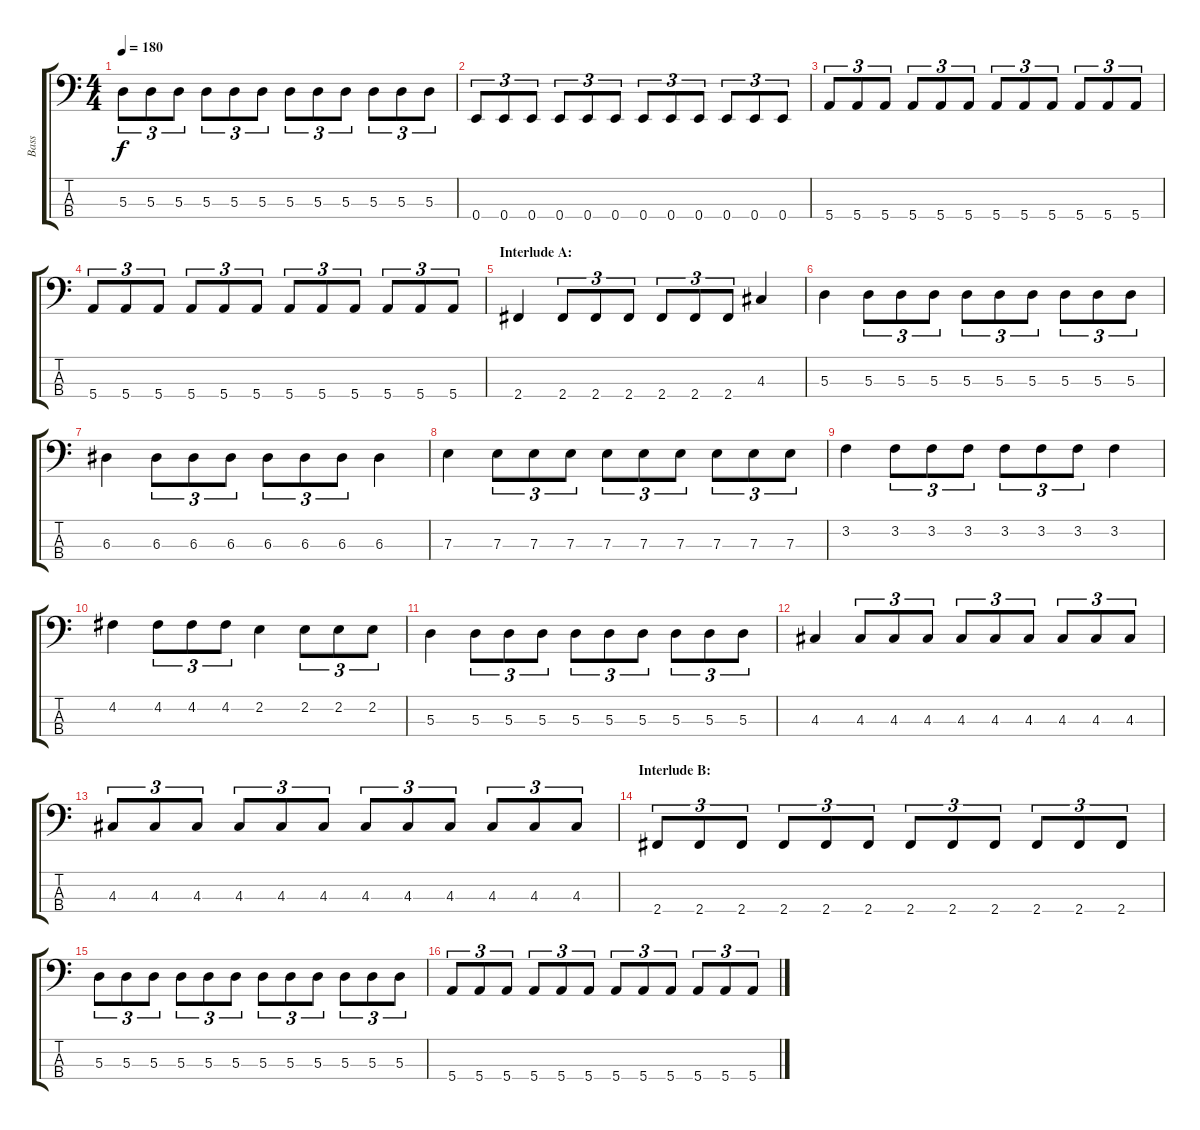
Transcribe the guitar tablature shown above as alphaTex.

\track ("Bass" "Bass") {instrument slapbass2}
\staff {score tabs}
\tuning (G2 D2 A1 E1) {hide}
\ts (4 4)
\tempo 180
\clef f4
\ks c
5.3.8{tu (3 2) dy f} 5.3.8{tu (3 2)} 5.3.8{tu (3 2)} 5.3.8{tu (3 2)} 5.3.8{tu (3 2)} 5.3.8{tu (3 2)} 5.3.8{tu (3 2)} 5.3.8{tu (3 2)} 5.3.8{tu (3 2)} 5.3.8{tu (3 2)} 5.3.8{tu (3 2)} 5.3.8{tu (3 2)} |
0.4.8{tu (3 2)} 0.4.8{tu (3 2)} 0.4.8{tu (3 2)} 0.4.8{tu (3 2)} 0.4.8{tu (3 2)} 0.4.8{tu (3 2)} 0.4.8{tu (3 2)} 0.4.8{tu (3 2)} 0.4.8{tu (3 2)} 0.4.8{tu (3 2)} 0.4.8{tu (3 2)} 0.4.8{tu (3 2)} |
5.4.8{tu (3 2)} 5.4.8{tu (3 2)} 5.4.8{tu (3 2)} 5.4.8{tu (3 2)} 5.4.8{tu (3 2)} 5.4.8{tu (3 2)} 5.4.8{tu (3 2)} 5.4.8{tu (3 2)} 5.4.8{tu (3 2)} 5.4.8{tu (3 2)} 5.4.8{tu (3 2)} 5.4.8{tu (3 2)} |
5.4.8{tu (3 2)} 5.4.8{tu (3 2)} 5.4.8{tu (3 2)} 5.4.8{tu (3 2)} 5.4.8{tu (3 2)} 5.4.8{tu (3 2)} 5.4.8{tu (3 2)} 5.4.8{tu (3 2)} 5.4.8{tu (3 2)} 5.4.8{tu (3 2)} 5.4.8{tu (3 2)} 5.4.8{tu (3 2)} |
\section ("" "Interlude A:")
2.4.4 2.4.8{tu (3 2)} 2.4.8{tu (3 2)} 2.4.8{tu (3 2)} 2.4.8{tu (3 2)} 2.4.8{tu (3 2)} 2.4.8{tu (3 2)} 4.3.4 |
5.3.4 5.3.8{tu (3 2)} 5.3.8{tu (3 2)} 5.3.8{tu (3 2)} 5.3.8{tu (3 2)} 5.3.8{tu (3 2)} 5.3.8{tu (3 2)} 5.3.8{tu (3 2)} 5.3.8{tu (3 2)} 5.3.8{tu (3 2)} |
6.3.4 6.3.8{tu (3 2)} 6.3.8{tu (3 2)} 6.3.8{tu (3 2)} 6.3.8{tu (3 2)} 6.3.8{tu (3 2)} 6.3.8{tu (3 2)} 6.3.4 |
7.3.4 7.3.8{tu (3 2)} 7.3.8{tu (3 2)} 7.3.8{tu (3 2)} 7.3.8{tu (3 2)} 7.3.8{tu (3 2)} 7.3.8{tu (3 2)} 7.3.8{tu (3 2)} 7.3.8{tu (3 2)} 7.3.8{tu (3 2)} |
3.2.4 3.2.8{tu (3 2)} 3.2.8{tu (3 2)} 3.2.8{tu (3 2)} 3.2.8{tu (3 2)} 3.2.8{tu (3 2)} 3.2.8{tu (3 2)} 3.2.4 |
4.2.4 4.2.8{tu (3 2)} 4.2.8{tu (3 2)} 4.2.8{tu (3 2)} 2.2.4 2.2.8{tu (3 2)} 2.2.8{tu (3 2)} 2.2.8{tu (3 2)} |
5.3.4 5.3.8{tu (3 2)} 5.3.8{tu (3 2)} 5.3.8{tu (3 2)} 5.3.8{tu (3 2)} 5.3.8{tu (3 2)} 5.3.8{tu (3 2)} 5.3.8{tu (3 2)} 5.3.8{tu (3 2)} 5.3.8{tu (3 2)} |
4.3.4 4.3.8{tu (3 2)} 4.3.8{tu (3 2)} 4.3.8{tu (3 2)} 4.3.8{tu (3 2)} 4.3.8{tu (3 2)} 4.3.8{tu (3 2)} 4.3.8{tu (3 2)} 4.3.8{tu (3 2)} 4.3.8{tu (3 2)} |
4.3.8{tu (3 2)} 4.3.8{tu (3 2)} 4.3.8{tu (3 2)} 4.3.8{tu (3 2)} 4.3.8{tu (3 2)} 4.3.8{tu (3 2)} 4.3.8{tu (3 2)} 4.3.8{tu (3 2)} 4.3.8{tu (3 2)} 4.3.8{tu (3 2)} 4.3.8{tu (3 2)} 4.3.8{tu (3 2)} |
\section ("" "Interlude B:")
2.4.8{tu (3 2)} 2.4.8{tu (3 2)} 2.4.8{tu (3 2)} 2.4.8{tu (3 2)} 2.4.8{tu (3 2)} 2.4.8{tu (3 2)} 2.4.8{tu (3 2)} 2.4.8{tu (3 2)} 2.4.8{tu (3 2)} 2.4.8{tu (3 2)} 2.4.8{tu (3 2)} 2.4.8{tu (3 2)} |
5.3.8{tu (3 2)} 5.3.8{tu (3 2)} 5.3.8{tu (3 2)} 5.3.8{tu (3 2)} 5.3.8{tu (3 2)} 5.3.8{tu (3 2)} 5.3.8{tu (3 2)} 5.3.8{tu (3 2)} 5.3.8{tu (3 2)} 5.3.8{tu (3 2)} 5.3.8{tu (3 2)} 5.3.8{tu (3 2)} |
5.4.8{tu (3 2)} 5.4.8{tu (3 2)} 5.4.8{tu (3 2)} 5.4.8{tu (3 2)} 5.4.8{tu (3 2)} 5.4.8{tu (3 2)} 5.4.8{tu (3 2)} 5.4.8{tu (3 2)} 5.4.8{tu (3 2)} 5.4.8{tu (3 2)} 5.4.8{tu (3 2)} 5.4.8{tu (3 2)}
